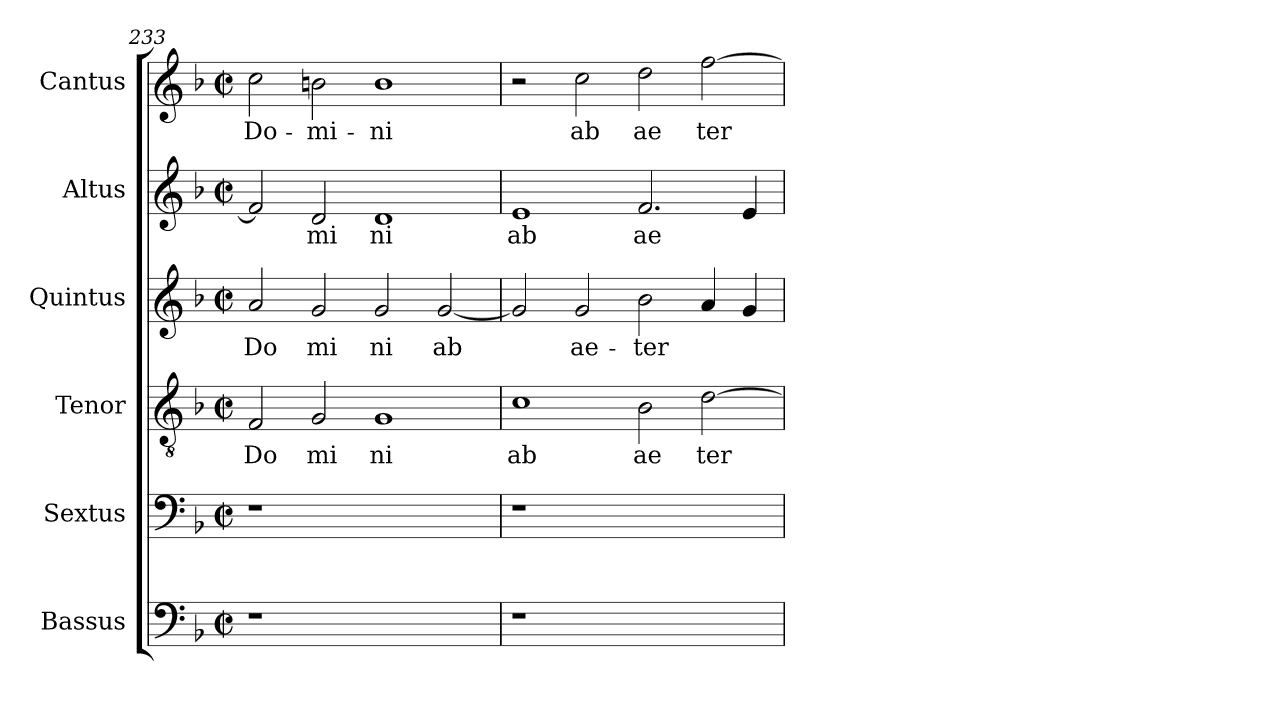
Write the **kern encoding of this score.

**kern	**kern	**kern	**text	**kern	**text	**kern	**text	**kern	**text
*part6	*part5	*part4	*part4	*part3	*part3	*part2	*part2	*part1	*part1
*staff6	*staff5	*staff4	*staff4	*staff3	*staff3	*staff2	*staff2	*staff1	*staff1
*I"Bassus	*I"Sextus	*I"Tenor	*	*I"Quintus	*	*I"Altus	*	*I"Cantus	*
*I'Bassus	*I'Sextus	*I'Tenor	*	*I'Quintus	*	*I'Altus	*	*I'Cantus	*
*clefF4	*clefF4	*clefGv2	*	*clefG2	*	*clefG2	*	*clefG2	*
*k[b-]	*k[b-]	*k[b-]	*	*k[b-]	*	*k[b-]	*	*k[b-]	*
*F:	*F:	*F:	*	*F:	*	*F:	*	*F:	*
*M2/2	*M2/2	*M2/2	*	*M2/2	*	*M2/2	*	*M2/2	*
*met(c|)	*met(c|)	*met(c|)	*	*met(c|)	*	*met(c|)	*	*met(c|)	*
=233	=233	=233	=233	=233	=233	=233	=233	=233	=233
!	!	!	!LO:LY:b:cj	!	!LO:LY:b:cj	!	!LO:LY:b:cj	!	!LO:LY:b:cj
1r	1r	2F/	Do	2a/	Do	2f/]	.	2cc\	Do-
!	!	!	!LO:LY:b:cj	!	!LO:LY:b:cj	!	!LO:LY:b:cj	!	!LO:LY:b:cj
.	.	2G/	mi	2g/	mi	2d/	mi	2bn\	-mi-
!	!	!	!LO:LY:b:cj	!	!LO:LY:b:cj	!	!LO:LY:b:cj	!	!LO:LY:b:cj
1ryy	1ryy	1G	ni	2g/	ni	1d	ni	1b	-ni
!	!	!	!	!	!LO:LY:b:cj	!	!	!	!
.	.	.	.	[<2g/	ab	.	.	.	.
!!LO:LB:g=z
=234	=234	=234	=234	=234	=234	=234	=234	=234	=234
!	!	!	!LO:LY:b:cj	!	!LO:LY:b:cj	!	!LO:LY:b:cj	!	!
1r	1r	1c	ab	2g/]	.	1e	ab	2r	.
!	!	!	!	!	!LO:LY:b:cj	!	!	!	!LO:LY:b:cj
.	.	.	.	2g/	ae-	.	.	2cc\	ab
!	!	!	!LO:LY:b:cj	!	!LO:LY:b:cj	!	!LO:LY:b:cj	!	!LO:LY:b:cj
1ryy	1ryy	2B-\	ae	2b-\	-ter-	2.f/	ae-	2dd\	ae
!	!	!	!LO:LY:b:cj	!	!LO:LY:b:cj	!	!	!	!LO:LY:b:cj
.	.	[>2d\	ter	4a/	--	.	.	[>2ff\	ter
!	!	!	!	!	!LO:LY:b:cj	!	!LO:LY:b:cj	!	!
.	.	.	.	4g/	--	4e/	--	.	.
=	=	=	=	=	=	=	=	=	=
*-	*-	*-	*-	*-	*-	*-	*-	*-	*-
